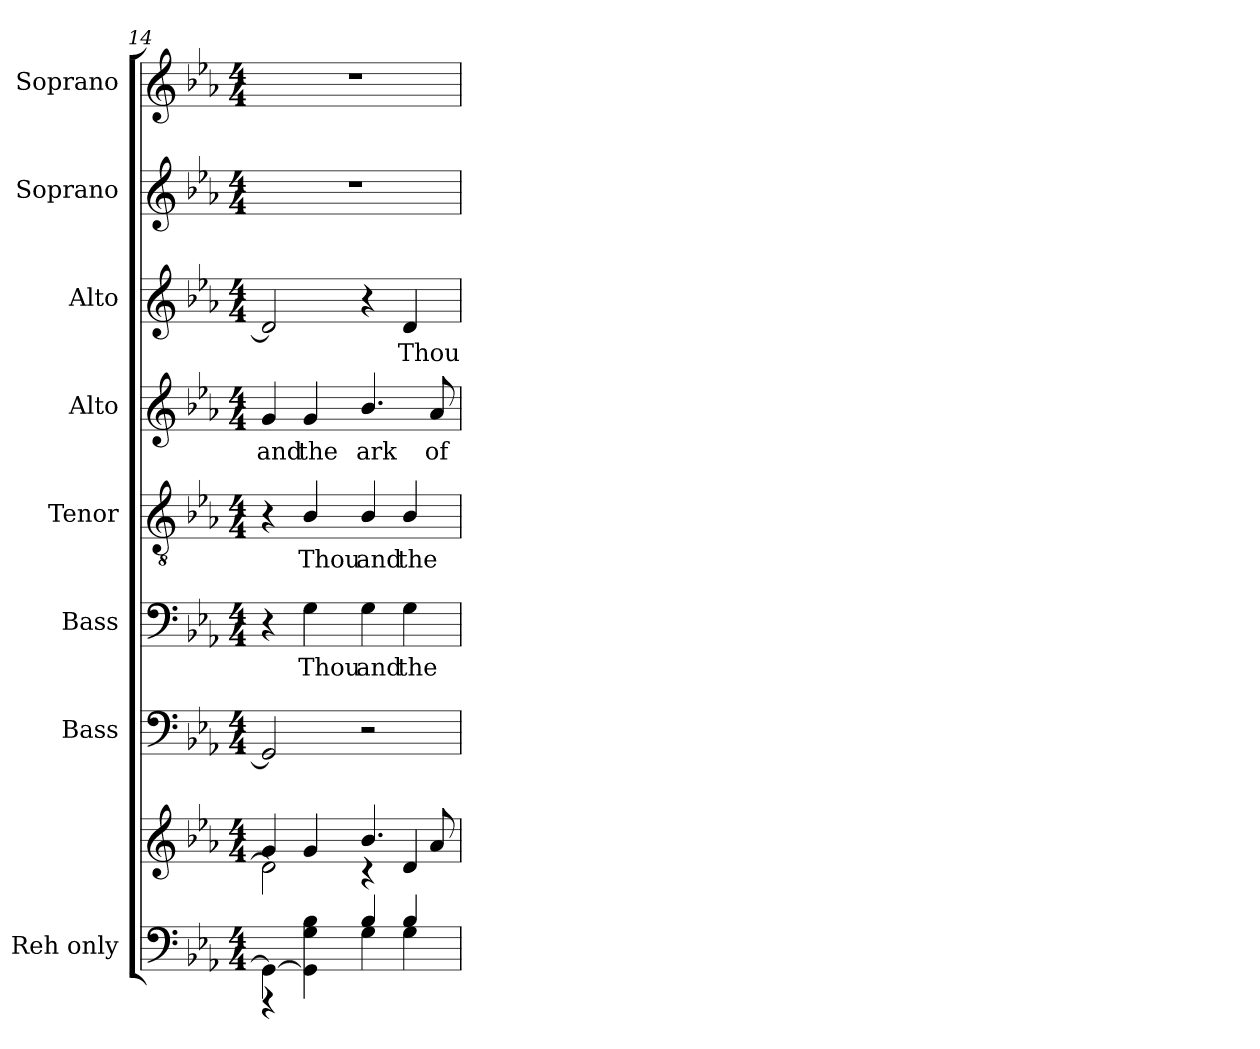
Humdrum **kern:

**kern	**kern	**kern	**kern	**text	**kern	**text	**kern	**text	**kern	**text	**kern	**kern
*part8	*part8	*part7	*part6	*part6	*part5	*part5	*part4	*part4	*part3	*part3	*part2	*part1
*staff9	*staff8	*staff7	*staff6	*staff6	*staff5	*staff5	*staff4	*staff4	*staff3	*staff3	*staff2	*staff1
*I"Reh only	*	*I"Bass	*I"Bass	*	*I"Tenor	*	*I"Alto	*	*I"Alto	*	*I"Soprano	*I"Soprano
*I'Reh only	*	*I'B.	*I'B.	*	*I'T.	*	*I'A.	*	*I'A.	*	*I'S.	*I'S.
!!LO:LB:g=z
*clefF4	*clefG2	*clefF4	*clefF4	*	*clefGv2	*	*clefG2	*	*clefG2	*	*clefG2	*clefG2
*	*	*	*	*	*ITrd7c12	*	*	*	*	*	*	*
*k[b-e-a-]	*k[b-e-a-]	*k[b-e-a-]	*k[b-e-a-]	*	*k[b-e-a-]	*	*k[b-e-a-]	*	*k[b-e-a-]	*	*k[b-e-a-]	*k[b-e-a-]
*E-:	*E-:	*E-:	*E-:	*	*E-:	*	*E-:	*	*E-:	*	*E-:	*E-:
*M4/4	*M4/4	*M4/4	*M4/4	*	*M4/4	*	*M4/4	*	*M4/4	*	*M4/4	*M4/4
=14	=14	=14	=14	=14	=14	=14	=14	=14	=14	=14	=14	=14
*^	*^	*	*	*	*	*	*	*	*	*	*	*
!	!	!	!	!	!	!	!	!	!	!LO:LY:b:color=#000000	!	!	!	!
4GGi\_	4r	4gi/	2di\]	2GGi/]	4r	.	4r	.	4gi/	and	2di/]	.	1r	1r
!	!	!	!	!	!	!LO:LY:b:color=#000000	!	!	!	!	!	!	!	!
!	!	!	!	!	!	!	!	!LO:LY:b:color=#000000	!	!	!	!	!	!
!	!	!	!	!	!	!	!	!	!	!LO:LY:b:color=#000000	!	!	!	!
4GGi\] 4Gi 4B-i	4Gi\yy	4gi/	.	.	4Gi\	Thou	4BB-i/	Thou	4gi/	the	.	.	.	.
!	!	!	!	!	!	!LO:LY:b:color=#000000	!	!	!	!	!	!	!	!
!	!	!	!	!	!	!	!	!LO:LY:b:color=#000000	!	!	!	!	!	!
!	!	!	!	!	!	!	!	!	!	!LO:LY:b:color=#000000	!	!	!	!
4B-i/	4Gi\	4.b-i/	4r	2r	4Gi\	and	4BB-i/	and	4.b-i/	ark	4r	.	.	.
!	!	!	!	!	!	!LO:LY:b:color=#000000	!	!	!	!	!	!	!	!
!	!	!	!	!	!	!	!	!LO:LY:b:color=#000000	!	!	!	!	!	!
!	!	!	!	!	!	!	!	!	!	!	!	!LO:LY:b:color=#000000	!	!
4B-i/	4Gi\	.	4di/	.	4Gi\	the	4BB-i/	the	.	.	4di/	Thou	.	.
!	!	!	!	!	!	!	!	!	!	!LO:LY:b:color=#000000	!	!	!	!
.	.	8a-i/	.	.	.	.	.	.	8a-i/	of	.	.	.	.
*v	*v	*	*	*	*	*	*	*	*	*	*	*	*	*
*	*v	*v	*	*	*	*	*	*	*	*	*	*	*
=	=	=	=	=	=	=	=	=	=	=	=	=
*-	*-	*-	*-	*-	*-	*-	*-	*-	*-	*-	*-	*-
